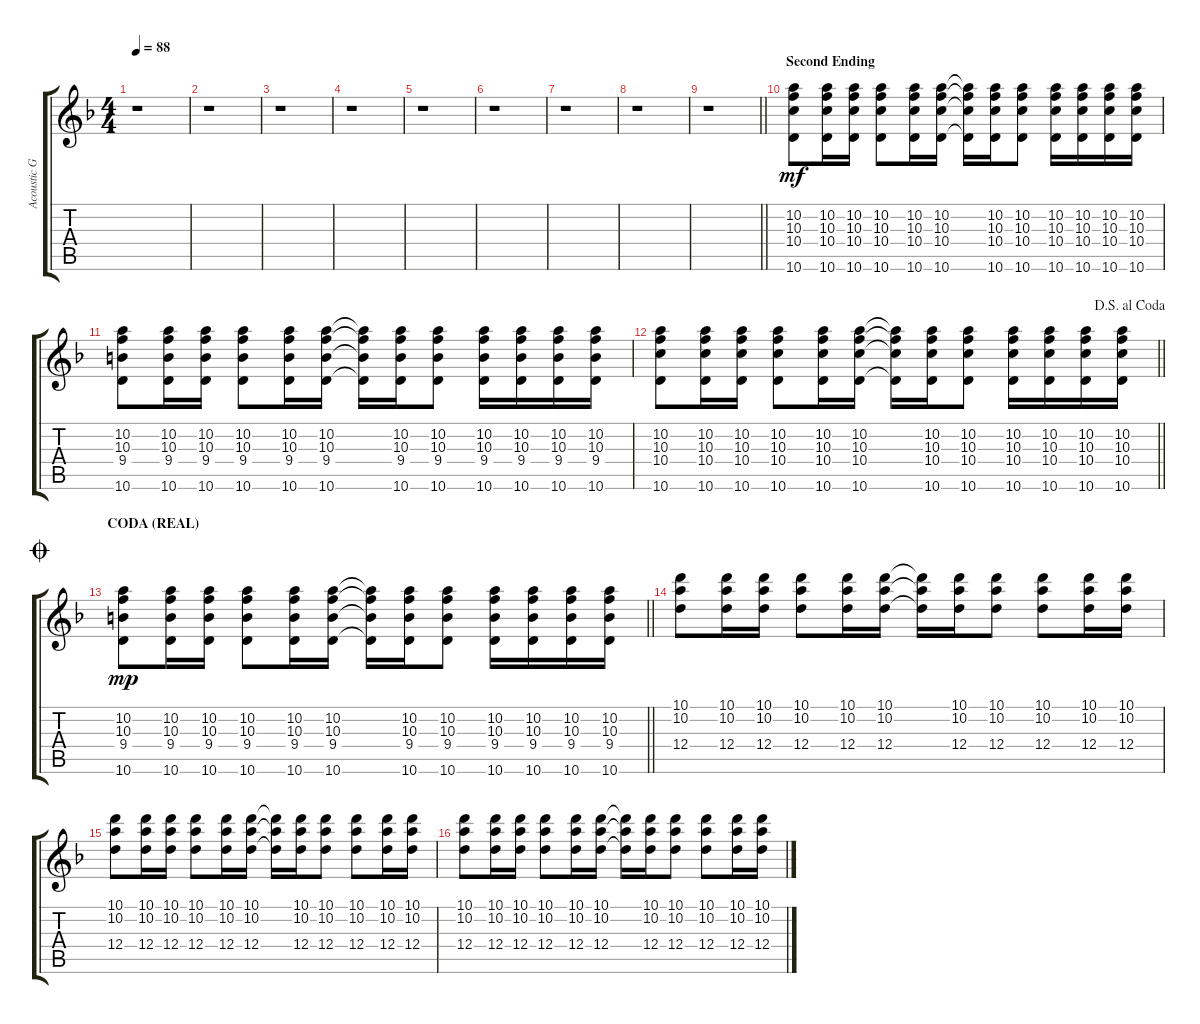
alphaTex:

\track ("Acoustic Guitar" "Acoustic G") {instrument acousticguitarsteel}
\staff {score tabs}
\tuning (E4 B3 G3 D3 A2 E2) {hide}
\ts (4 4)
\tempo 88
\clef g2
\ks dminor
r.1{dy mf} |
r.1 |
r.1 |
r.1 |
r.1 |
r.1 |
r.1 |
r.1 |
\barLineRight lightlight
r.1 |
\section ("" "Second Ending")
(10.2 10.3 10.4 10.6).8 (10.2 10.3 10.4 10.6).16 (10.2 10.3 10.4 10.6).16 (10.2 10.3 10.4 10.6).8 (10.2 10.3 10.4 10.6).16 (10.2 10.3 10.4 10.6).16 (10.2{t} 10.3{t} 10.4{t} 10.6{t}).16 (10.2 10.3 10.4 10.6).16 (10.2 10.3 10.4 10.6).8 (10.2 10.3 10.4 10.6).16 (10.2 10.3 10.4 10.6).16 (10.2 10.3 10.4 10.6).16 (10.2 10.3 10.4 10.6).16 |
(10.2 10.3 9.4 10.6).8 (10.2 10.3 9.4 10.6).16 (10.2 10.3 9.4 10.6).16 (10.2 10.3 9.4 10.6).8 (10.2 10.3 9.4 10.6).16 (10.2 10.3 9.4 10.6).16 (10.2{t} 10.3{t} 9.4{t} 10.6{t}).16 (10.2 10.3 9.4 10.6).16 (10.2 10.3 9.4 10.6).8 (10.2 10.3 9.4 10.6).16 (10.2 10.3 9.4 10.6).16 (10.2 10.3 9.4 10.6).16 (10.2 10.3 9.4 10.6).16 |
\jump dalsegnoalcoda
\barLineRight lightlight
(10.2 10.3 10.4 10.6).8 (10.2 10.3 10.4 10.6).16 (10.2 10.3 10.4 10.6).16 (10.2 10.3 10.4 10.6).8 (10.2 10.3 10.4 10.6).16 (10.2 10.3 10.4 10.6).16 (10.2{t} 10.3{t} 10.4{t} 10.6{t}).16 (10.2 10.3 10.4 10.6).16 (10.2 10.3 10.4 10.6).8 (10.2 10.3 10.4 10.6).16 (10.2 10.3 10.4 10.6).16 (10.2 10.3 10.4 10.6).16 (10.2 10.3 10.4 10.6).16 |
\section ("" "CODA (REAL)")
\jump coda
\barLineRight lightlight
(10.2 10.3 9.4 10.6).8{dy mp} (10.2 10.3 9.4 10.6).16 (10.2 10.3 9.4 10.6).16 (10.2 10.3 9.4 10.6).8 (10.2 10.3 9.4 10.6).16 (10.2 10.3 9.4 10.6).16 (10.2{t} 10.3{t} 9.4{t} 10.6{t}).16 (10.2 10.3 9.4 10.6).16 (10.2 10.3 9.4 10.6).8 (10.2 10.3 9.4 10.6).16 (10.2 10.3 9.4 10.6).16 (10.2 10.3 9.4 10.6).16 (10.2 10.3 9.4 10.6).16 |
(10.1 10.2 12.4).8 (10.1 10.2 12.4).16 (10.1 10.2 12.4).16 (10.1 10.2 12.4).8 (10.1 10.2 12.4).16 (10.1 10.2 12.4).16 (10.1{t} 10.2{t} 12.4{t}).16 (10.1 10.2 12.4).16 (10.1 10.2 12.4).8 (10.1 10.2 12.4).8 (10.1 10.2 12.4).16 (10.1 10.2 12.4).16 |
(10.1 10.2 12.4).8 (10.1 10.2 12.4).16 (10.1 10.2 12.4).16 (10.1 10.2 12.4).8 (10.1 10.2 12.4).16 (10.1 10.2 12.4).16 (10.1{t} 10.2{t} 12.4{t}).16 (10.1 10.2 12.4).16 (10.1 10.2 12.4).8 (10.1 10.2 12.4).8 (10.1 10.2 12.4).16 (10.1 10.2 12.4).16 |
(10.1 10.2 12.4).8 (10.1 10.2 12.4).16 (10.1 10.2 12.4).16 (10.1 10.2 12.4).8 (10.1 10.2 12.4).16 (10.1 10.2 12.4).16 (10.1{t} 10.2{t} 12.4{t}).16 (10.1 10.2 12.4).16 (10.1 10.2 12.4).8 (10.1 10.2 12.4).8 (10.1 10.2 12.4).16 (10.1 10.2 12.4).16
